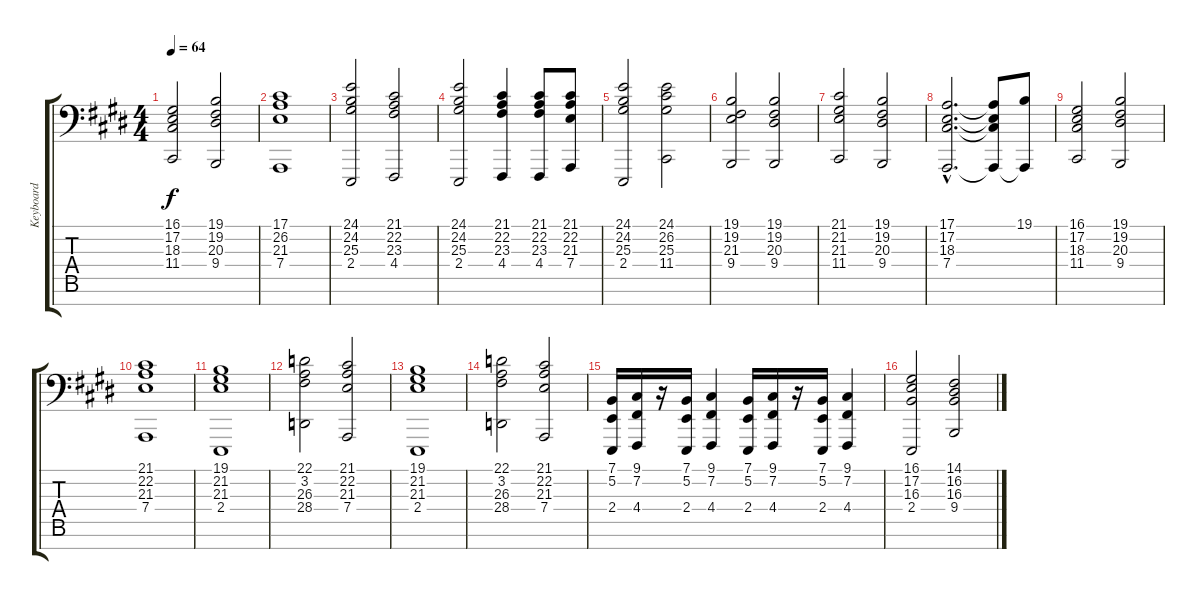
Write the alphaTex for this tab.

\track ("Keyboard" "Keyboard") {instrument stringensemble1}
\staff {score tabs}
\tuning (E2 B1 G1 D1 A0 E0 B-1) {hide}
\ts (4 4)
\tempo 64
\clef f4
\ks e
(16.1 17.2 18.3 11.4).2{dy f} (19.1 19.2 20.3 9.4).2 |
(17.1 26.2 21.3 7.4).1 |
(24.1 24.2 25.3 2.4).2 (21.1 22.2 23.3 4.4).2 |
(24.1 24.2 25.3 2.4).2 (21.1 22.2 23.3 4.4).4 (21.1 22.2 23.3 4.4).8 (21.1 22.2 21.3 7.4).8 |
(24.1 24.2 25.3 2.4).2 (24.1 26.2 25.3 11.4).2 |
(19.1 19.2 21.3 9.4).2 (19.1 19.2 20.3 9.4).2 |
(21.1 21.2 21.3 11.4).2 (19.1 19.2 20.3 9.4).2 |
(17.1{hac} 17.2{hac} 18.3{hac} 7.4{hac}).2{d} (17.1{t} 17.2{t} 18.3{t} 7.4{t}).8 (19.1 7.4{t}).8 |
(16.1 17.2 18.3 11.4).2 (19.1 19.2 20.3 9.4).2 |
(21.1 22.2 21.3 7.4).1 |
(19.1 21.2 21.3 2.4).1{instrument stringensemble1} |
(22.1 3.2 26.3 28.4).2 (21.1 22.2 21.3 7.4).2 |
(19.1 21.2 21.3 2.4).1 |
(22.1 3.2 26.3 28.4).2 (21.1 22.2 21.3 7.4).2 |
(7.1 5.2 2.4).16 (9.1 7.2 4.4).16 r.16 (7.1 5.2 2.4).16 (9.1 7.2 4.4).4 (7.1 5.2 2.4).16 (9.1 7.2 4.4).16 r.16 (7.1 5.2 2.4).16 (9.1 7.2 4.4).4 |
(16.1 17.2 16.3 2.4).2 (14.1 16.2 16.3 9.4).2
